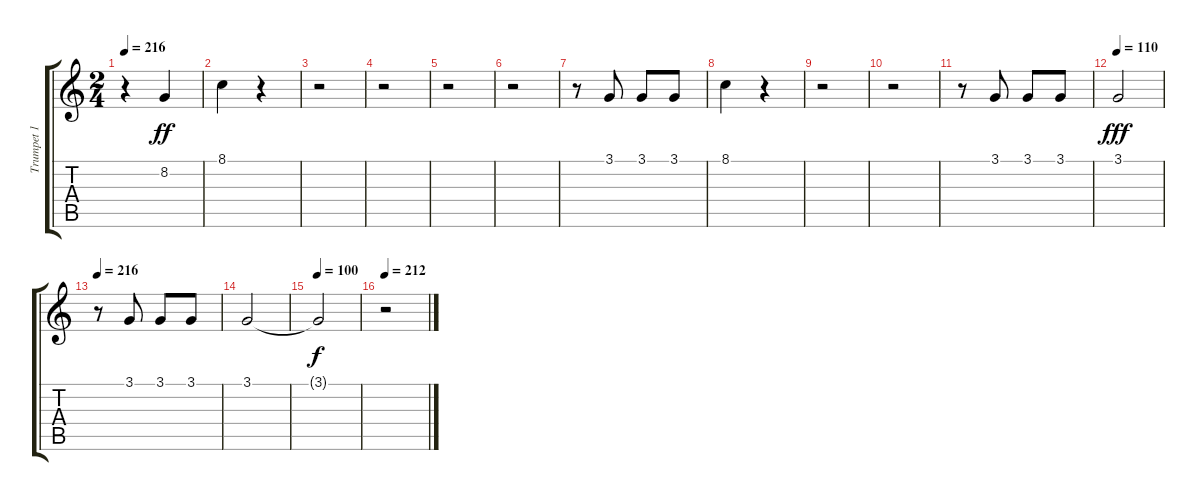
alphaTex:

\track ("Trumpet 1" "Trumpet 1") {instrument trumpet}
\staff {score tabs}
\tuning (E4 B3 G3 D3 A2 E2) {hide}
\ts (2 4)
\tempo 216
\clef g2
\ks c
r.4{dy ff} 8.2.4 |
8.1.4 r.4 |
r.2 |
r.2 |
r.2 |
r.2 |
r.8 3.1.8 3.1.8 3.1.8 |
8.1.4 r.4 |
r.2 |
r.2 |
r.8 3.1.8 3.1.8 3.1.8 |
\tempo 110
3.1.2{dy fff} |
\tempo 216
r.8 3.1.8 3.1.8 3.1.8 |
3.1.2 |
\tempo 100
3.1{t}.2{dy f} |
\tempo 212
r.2
